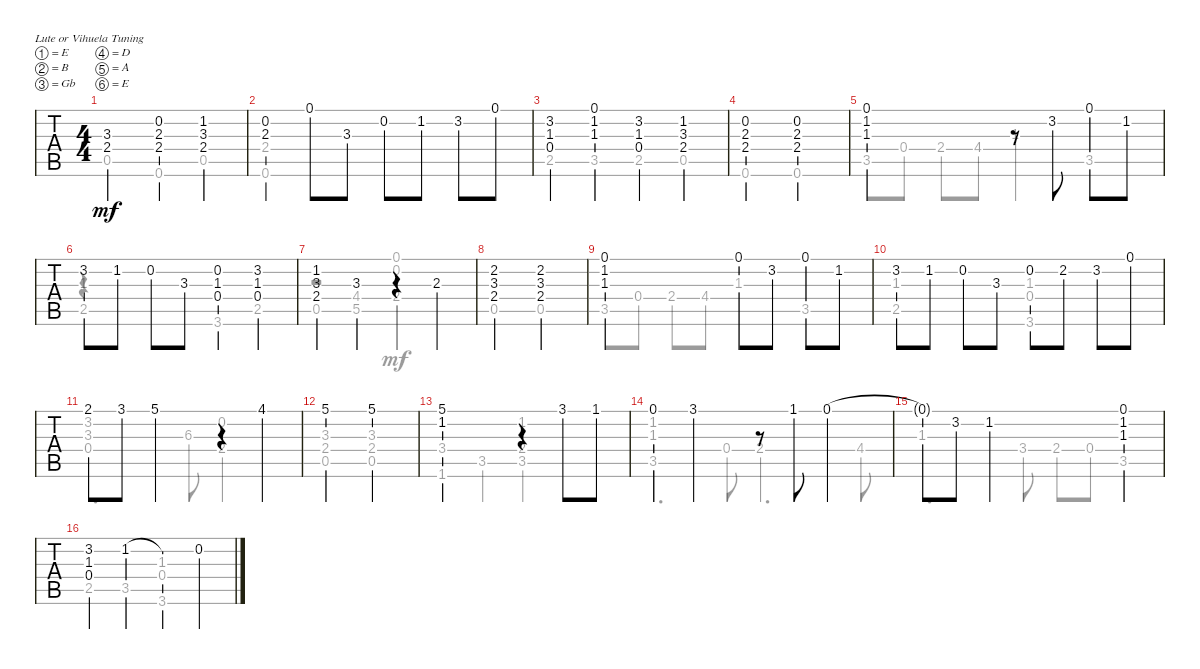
\bracketExtendMode groupsimilarinstruments
\singleTrackTrackNamePolicy hidden
\multiTrackTrackNamePolicy hidden
\firstSystemTrackNameOrientation horizontal
\otherSystemsTrackNameOrientation horizontal
\track ("Steel Guitar" "S-Gt") {instrument acousticguitarsteel}
\staff {tabs}
\tuning (E4 B3 Gb3 D3 A2 E2)
\voice
\ts (4 4)
\ac
\tempo (130 hide)
\clef g2
\ks c
(3.3 2.4).2{dy mf instrument acousticguitarsteel} (2.4 0.2 2.3).4 (1.2 3.3 2.4).4 |
(2.3 0.2).4 0.1.8 3.3.8 0.2.8 1.2.8 3.2.8 0.1.8 |
(3.2 1.3 0.4).4 (1.3 1.2 0.1).4 (3.2 1.3 0.4).4 (2.4 3.3 1.2).4 |
(0.2 2.3 2.4).2 (2.4 2.3 0.2).2 |
(0.1 1.2 1.3).2 r.8 3.2.8 0.1.8 1.2.8 |
3.2.8 1.2.8 0.2.8 3.3.8 (1.3 0.2 0.4).4 (0.4 1.3 3.2).4 |
(3.3 2.4 1.2).4 3.3.4 r.4 2.3.4 |
(2.2 3.3 2.4).2 (2.4 3.3 2.2).2 |
(0.1 1.2 1.3).2 0.1.8 3.2.8 0.1.8 1.2.8 |
3.2.8 1.2.8 0.2.8 3.3.8 0.2.8 2.2.8 3.2.8 0.1.8 |
2.1.8 3.1.8 5.1.4 r.4 4.1.4 |
5.1.2 5.1.2 |
(5.1 1.2).2 r.4 3.1.8 1.1.8 |
0.1.4 3.1.4 r.8 1.1.8 0.1.4 |
0.1{t}.8 3.2.8 1.2.2 (0.1 1.2 1.3).4 |
(3.2 1.3 0.4).4 1.2.4 1.2{t}.4 0.2.4
\voice
\clef g2
\ottava regular
\simile none
\ks c
0.5.2{dy mf} 0.6.4 0.5.4 |
(0.6 2.4).1 |
2.5.4 3.5.4 2.5.4 0.5.4 |
0.6.2 0.6.2 |
3.5.8 0.4.8 2.4.8 4.4.8 1.3.4 3.5.4 |
(2.5 1.3).2 3.6.4 2.5.4 |
0.5.4 (5.5 4.4).4 2.4.2 |
0.5.2 0.5.2 |
3.5.8 0.4.8 2.4.8 4.4.8 1.3.4 3.5.4 |
(2.5 1.3).2 (1.3 0.4 3.6).2 |
(3.2 3.3).4{d} 6.3.8 (2.4 0.2).2 |
(3.3 2.4 0.5).2 (0.5 2.4 3.3).2 |
3.4.4 3.5.4 (2.4 1.2 3.5).2 |
(1.2 1.3).2 |
1.3.4{d} 3.4.8 2.4.8 0.4.8 3.5.4 |
2.5.4 3.5.4 (3.6 1.3 0.4).2
\voice
\clef g2
\ottava regular
\simile none
\ks c
|
|
|
|
|
r.4 |
r.2 (0.1 0.2).2 |
|
|
|
0.4.2 |
|
1.6.2 |
3.5.4{d} 0.4.8 2.4.4{d} 4.4.8 |
|
